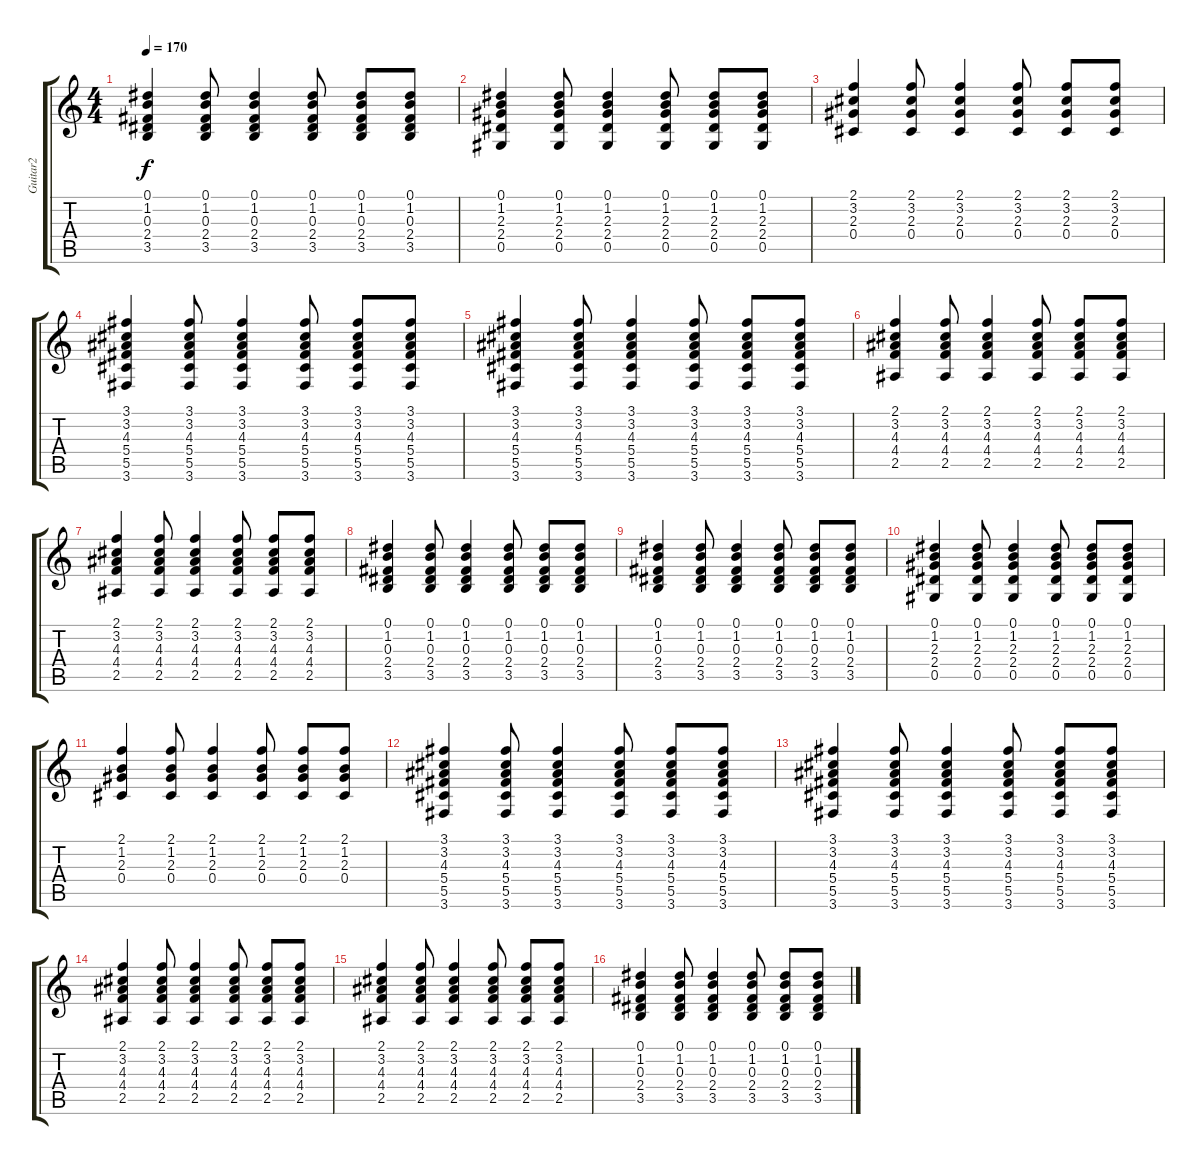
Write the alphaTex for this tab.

\track ("Guitar2" "Guitar2") {instrument overdrivenguitar}
\staff {score tabs}
\tuning (Eb4 Bb3 Gb3 Db3 Ab2 Eb2) {hide}
\ts (4 4)
\tempo 170
\clef g2
\ks c
(0.1 1.2 0.3 2.4 3.5).4{dy f} (0.1 1.2 0.3 2.4 3.5).8 (0.1 1.2 0.3 2.4 3.5).4 (0.1 1.2 0.3 2.4 3.5).8 (0.1 1.2 0.3 2.4 3.5).8 (0.1 1.2 0.3 2.4 3.5).8 |
(0.1 1.2 2.3 2.4 0.5).4 (0.1 1.2 2.3 2.4 0.5).8 (0.1 1.2 2.3 2.4 0.5).4 (0.1 1.2 2.3 2.4 0.5).8 (0.1 1.2 2.3 2.4 0.5).8 (0.1 1.2 2.3 2.4 0.5).8 |
(2.1 3.2 2.3 0.4).4 (2.1 3.2 2.3 0.4).8 (2.1 3.2 2.3 0.4).4 (2.1 3.2 2.3 0.4).8 (2.1 3.2 2.3 0.4).8 (2.1 3.2 2.3 0.4).8 |
(3.1 3.2 4.3 5.4 5.5 3.6).4 (3.1 3.2 4.3 5.4 5.5 3.6).8 (3.1 3.2 4.3 5.4 5.5 3.6).4 (3.1 3.2 4.3 5.4 5.5 3.6).8 (3.1 3.2 4.3 5.4 5.5 3.6).8 (3.1 3.2 4.3 5.4 5.5 3.6).8 |
(3.1 3.2 4.3 5.4 5.5 3.6).4 (3.1 3.2 4.3 5.4 5.5 3.6).8 (3.1 3.2 4.3 5.4 5.5 3.6).4 (3.1 3.2 4.3 5.4 5.5 3.6).8 (3.1 3.2 4.3 5.4 5.5 3.6).8 (3.1 3.2 4.3 5.4 5.5 3.6).8 |
(2.1 3.2 4.3 4.4 2.5).4 (2.1 3.2 4.3 4.4 2.5).8 (2.1 3.2 4.3 4.4 2.5).4 (2.1 3.2 4.3 4.4 2.5).8 (2.1 3.2 4.3 4.4 2.5).8 (2.1 3.2 4.3 4.4 2.5).8 |
(2.1 3.2 4.3 4.4 2.5).4 (2.1 3.2 4.3 4.4 2.5).8 (2.1 3.2 4.3 4.4 2.5).4 (2.1 3.2 4.3 4.4 2.5).8 (2.1 3.2 4.3 4.4 2.5).8 (2.1 3.2 4.3 4.4 2.5).8 |
(0.1 1.2 0.3 2.4 3.5).4 (0.1 1.2 0.3 2.4 3.5).8 (0.1 1.2 0.3 2.4 3.5).4 (0.1 1.2 0.3 2.4 3.5).8 (0.1 1.2 0.3 2.4 3.5).8 (0.1 1.2 0.3 2.4 3.5).8 |
(0.1 1.2 0.3 2.4 3.5).4 (0.1 1.2 0.3 2.4 3.5).8 (0.1 1.2 0.3 2.4 3.5).4 (0.1 1.2 0.3 2.4 3.5).8 (0.1 1.2 0.3 2.4 3.5).8 (0.1 1.2 0.3 2.4 3.5).8 |
(0.1 1.2 2.3 2.4 0.5).4 (0.1 1.2 2.3 2.4 0.5).8 (0.1 1.2 2.3 2.4 0.5).4 (0.1 1.2 2.3 2.4 0.5).8 (0.1 1.2 2.3 2.4 0.5).8 (0.1 1.2 2.3 2.4 0.5).8 |
(2.1 1.2 2.3 0.4).4 (2.1 1.2 2.3 0.4).8 (2.1 1.2 2.3 0.4).4 (2.1 1.2 2.3 0.4).8 (2.1 1.2 2.3 0.4).8 (2.1 1.2 2.3 0.4).8 |
(3.1 3.2 4.3 5.4 5.5 3.6).4 (3.1 3.2 4.3 5.4 5.5 3.6).8 (3.1 3.2 4.3 5.4 5.5 3.6).4 (3.1 3.2 4.3 5.4 5.5 3.6).8 (3.1 3.2 4.3 5.4 5.5 3.6).8 (3.1 3.2 4.3 5.4 5.5 3.6).8 |
(3.1 3.2 4.3 5.4 5.5 3.6).4 (3.1 3.2 4.3 5.4 5.5 3.6).8 (3.1 3.2 4.3 5.4 5.5 3.6).4 (3.1 3.2 4.3 5.4 5.5 3.6).8 (3.1 3.2 4.3 5.4 5.5 3.6).8 (3.1 3.2 4.3 5.4 5.5 3.6).8 |
(2.1 3.2 4.3 4.4 2.5).4 (2.1 3.2 4.3 4.4 2.5).8 (2.1 3.2 4.3 4.4 2.5).4 (2.1 3.2 4.3 4.4 2.5).8 (2.1 3.2 4.3 4.4 2.5).8 (2.1 3.2 4.3 4.4 2.5).8 |
(2.1 3.2 4.3 4.4 2.5).4 (2.1 3.2 4.3 4.4 2.5).8 (2.1 3.2 4.3 4.4 2.5).4 (2.1 3.2 4.3 4.4 2.5).8 (2.1 3.2 4.3 4.4 2.5).8 (2.1 3.2 4.3 4.4 2.5).8 |
(0.1 1.2 0.3 2.4 3.5).4 (0.1 1.2 0.3 2.4 3.5).8 (0.1 1.2 0.3 2.4 3.5).4 (0.1 1.2 0.3 2.4 3.5).8 (0.1 1.2 0.3 2.4 3.5).8 (0.1 1.2 0.3 2.4 3.5).8
